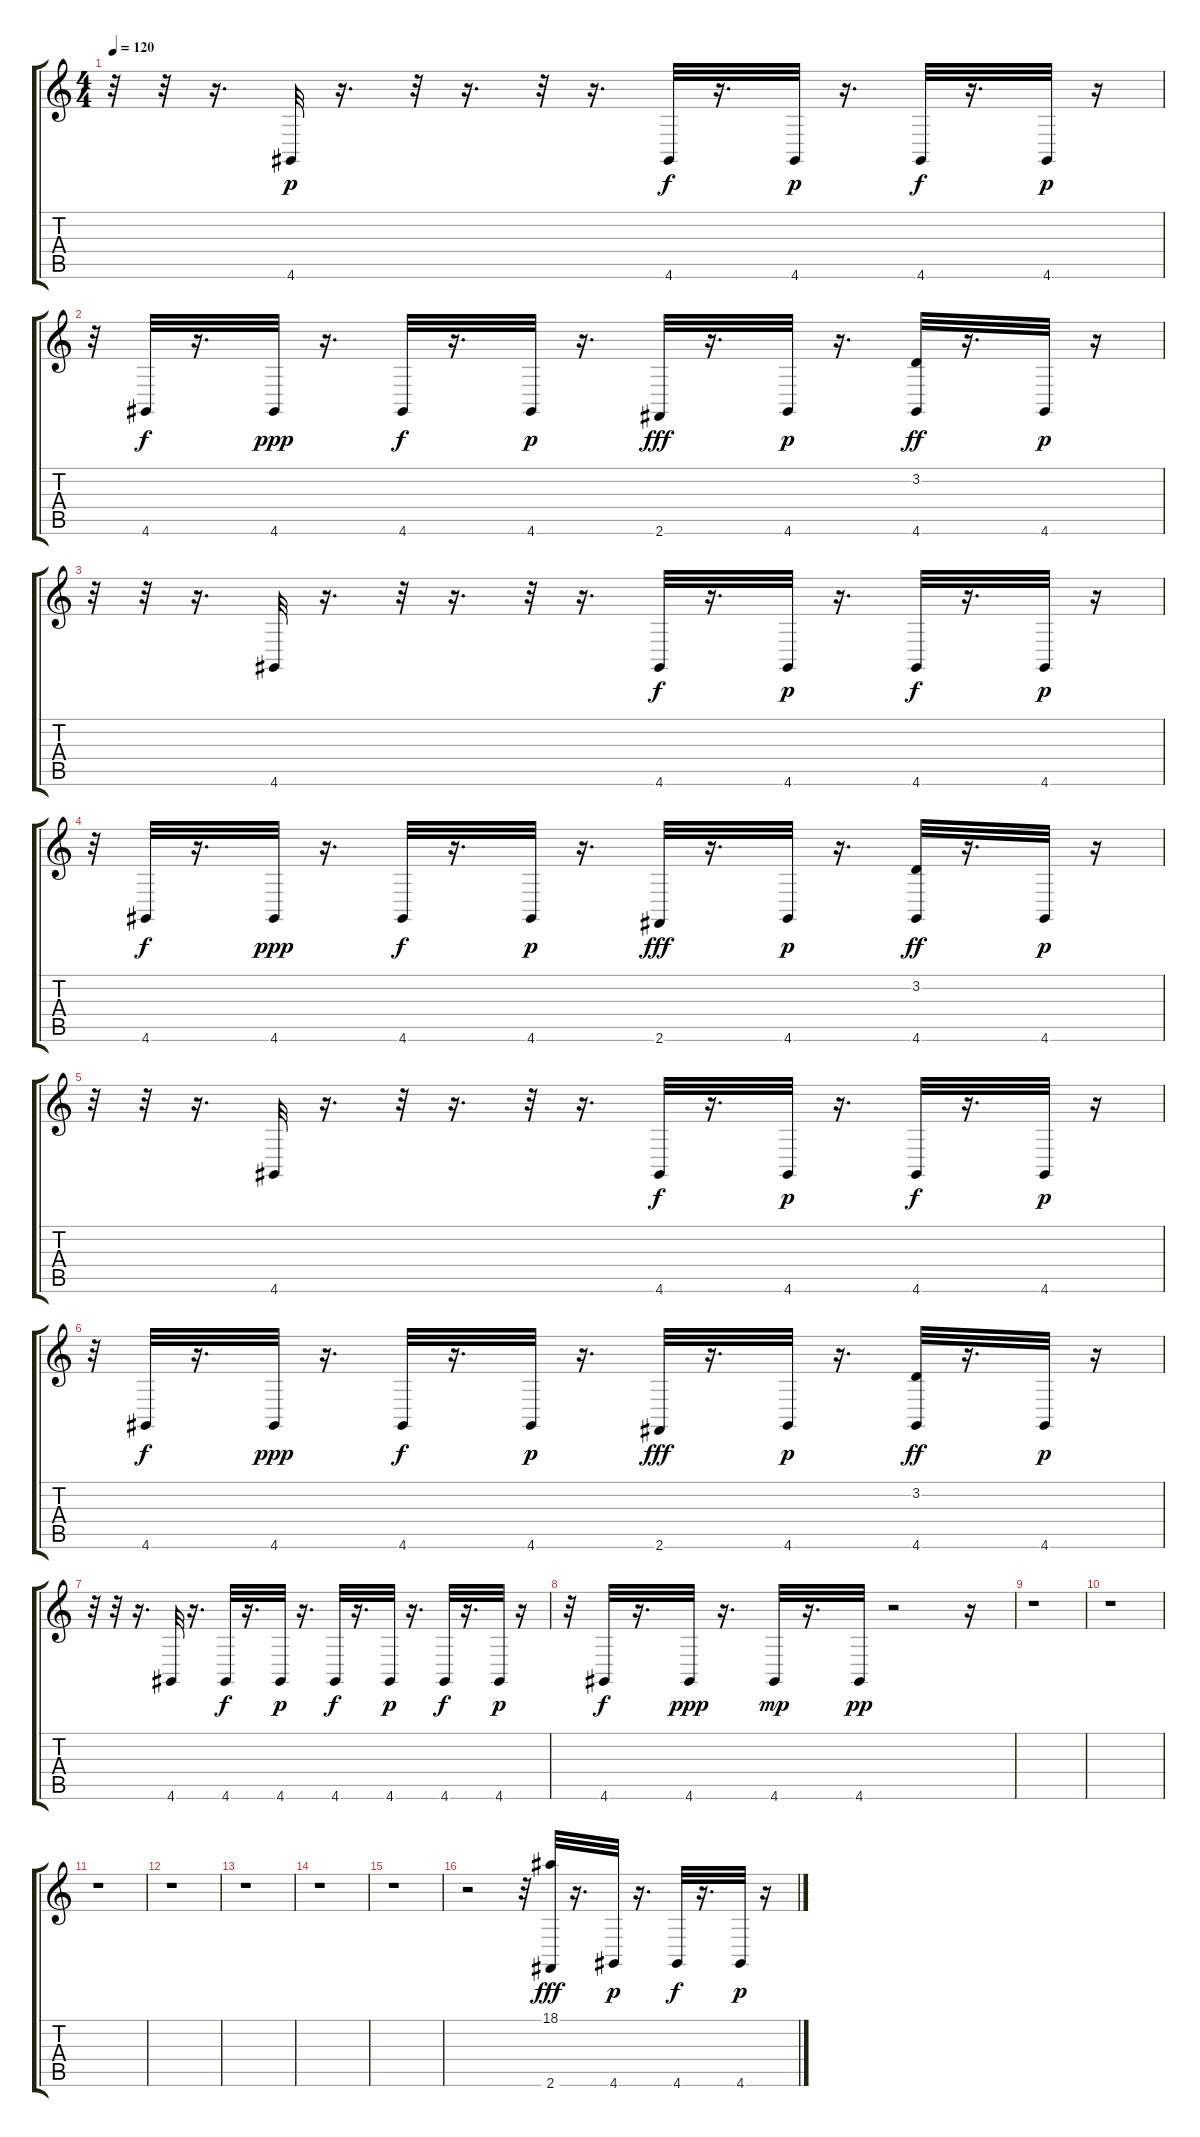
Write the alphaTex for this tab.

\track "" {instrument acousticgrandpiano}
\staff {score tabs}
\tuning (E4 B3 G3 D3 A2 E2) {hide}
\ts (4 4)
\tempo 120
\clef g2
\ks c
r.32{dy p} r.32 r.16{d} 4.6.32 r.16{d} r.32 r.16{d} r.32 r.16{d} 4.6.32{dy f} r.16{d} 4.6.32{dy p} r.16{d} 4.6.32{dy f} r.16{d} 4.6.32{dy p} r.16 |
r.32 4.6.32{dy f} r.16{d} 4.6.32{dy ppp} r.16{d} 4.6.32{dy f} r.16{d} 4.6.32{dy p} r.16{d} 2.6.32{dy fff} r.16{d} 4.6.32{dy p} r.16{d} (3.2 4.6).32{dy ff} r.16{d} 4.6.32{dy p} r.16 |
r.32 r.32 r.16{d} 4.6.32 r.16{d} r.32 r.16{d} r.32 r.16{d} 4.6.32{dy f} r.16{d} 4.6.32{dy p} r.16{d} 4.6.32{dy f} r.16{d} 4.6.32{dy p} r.16 |
r.32 4.6.32{dy f} r.16{d} 4.6.32{dy ppp} r.16{d} 4.6.32{dy f} r.16{d} 4.6.32{dy p} r.16{d} 2.6.32{dy fff} r.16{d} 4.6.32{dy p} r.16{d} (3.2 4.6).32{dy ff} r.16{d} 4.6.32{dy p} r.16 |
r.32 r.32 r.16{d} 4.6.32 r.16{d} r.32 r.16{d} r.32 r.16{d} 4.6.32{dy f} r.16{d} 4.6.32{dy p} r.16{d} 4.6.32{dy f} r.16{d} 4.6.32{dy p} r.16 |
r.32 4.6.32{dy f} r.16{d} 4.6.32{dy ppp} r.16{d} 4.6.32{dy f} r.16{d} 4.6.32{dy p} r.16{d} 2.6.32{dy fff} r.16{d} 4.6.32{dy p} r.16{d} (3.2 4.6).32{dy ff} r.16{d} 4.6.32{dy p} r.16 |
r.32 r.32 r.16{d} 4.6.32 r.16{d} 4.6.32{dy f} r.16{d} 4.6.32{dy p} r.16{d} 4.6.32{dy f} r.16{d} 4.6.32{dy p} r.16{d} 4.6.32{dy f} r.16{d} 4.6.32{dy p} r.16 |
r.32 4.6.32{dy f} r.16{d} 4.6.32{dy ppp} r.16{d} 4.6.32{dy mp} r.16{d} 4.6.32{dy pp} r.2 r.16 |
r.1 |
r.1 |
r.1 |
r.1 |
r.1 |
r.1 |
r.1 |
r.2 r.32 (18.1 2.6).32{dy fff} r.16{d} 4.6.32{dy p} r.16{d} 4.6.32{dy f} r.16{d} 4.6.32{dy p} r.16
